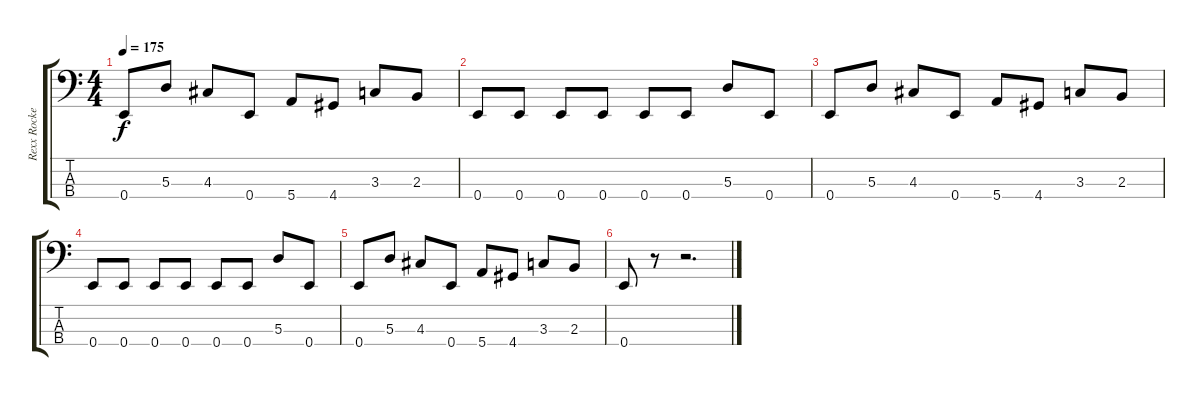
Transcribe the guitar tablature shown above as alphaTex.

\track ("Rexx Rocker" "Rexx Rocke") {instrument electricbasspick}
\staff {score tabs}
\tuning (G2 D2 A1 E1) {hide}
\ts (4 4)
\tempo 175
\clef f4
\ks c
0.4.8{dy f} 5.3.8 4.3.8 0.4.8 5.4.8 4.4.8 3.3.8 2.3.8 |
0.4.8 0.4.8 0.4.8 0.4.8 0.4.8 0.4.8 5.3.8 0.4.8 |
0.4.8 5.3.8 4.3.8 0.4.8 5.4.8 4.4.8 3.3.8 2.3.8 |
0.4.8 0.4.8 0.4.8 0.4.8 0.4.8 0.4.8 5.3.8 0.4.8 |
0.4.8 5.3.8 4.3.8 0.4.8 5.4.8 4.4.8 3.3.8 2.3.8 |
0.4.8 r.8 r.2{d}
